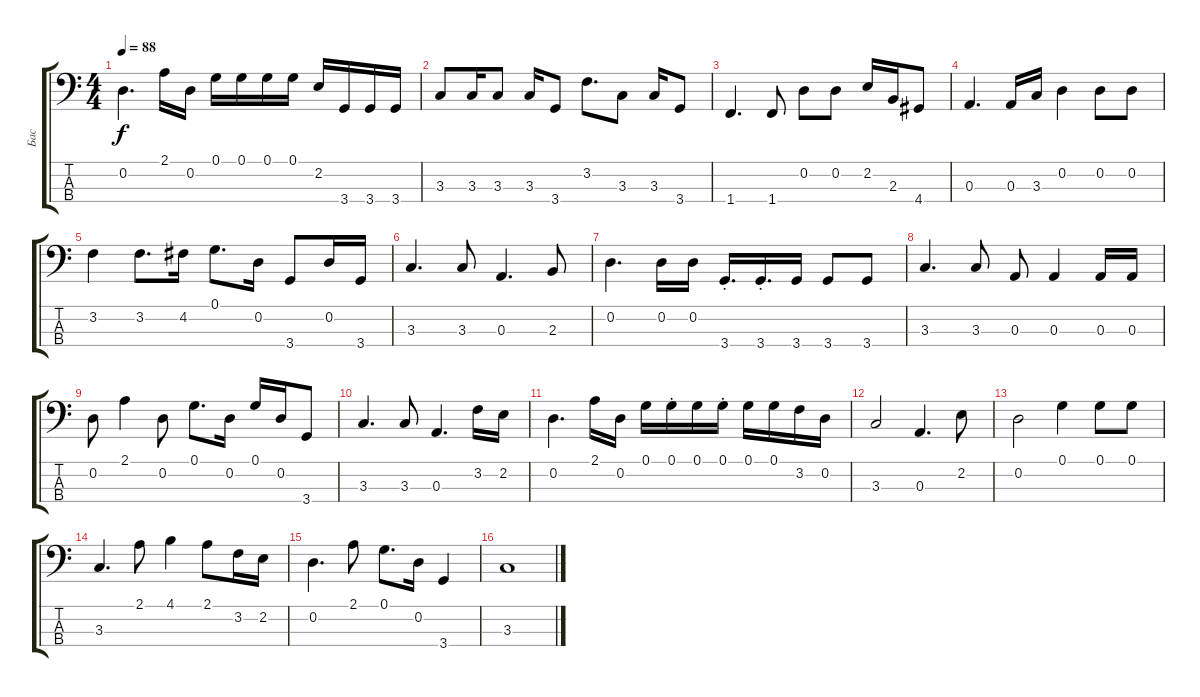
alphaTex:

\track ("Бас" "Бас") {instrument electricbassfinger}
\staff {score tabs}
\tuning (G2 D2 A1 E1) {hide}
\ts (4 4)
\tempo 88
\clef f4
\ks c
0.2.4{d dy f} 2.1.16 0.2.16 0.1.16 0.1.16 0.1.16 0.1.16 2.2.16 3.4.16 3.4.16 3.4.16 |
3.3.8 3.3.16 3.3.8 3.3.16 3.4.8 3.2.8{d} 3.3.8 3.3.16 3.4.8 |
1.4.4{d} 1.4.8 0.2.8 0.2.8 2.2.16 2.3.16 4.4.8 |
0.3.4{d} 0.3.16 3.3.16 0.2.4 0.2.8 0.2.8 |
3.2.4 3.2.8{d} 4.2.16 0.1.8{d} 0.2.16 3.4.8 0.2.16 3.4.16 |
3.3.4{d} 3.3.8 0.3.4{d} 2.3.8 |
0.2.4{d} 0.2.16 0.2.16 3.4{st}.16{d} 3.4{st}.16{d} 3.4.16 3.4.8 3.4.8 |
3.3.4{d} 3.3.8 0.3.8 0.3.4 0.3.16 0.3.16 |
0.2.8 2.1.4 0.2.8 0.1.8{d} 0.2.16 0.1.16 0.2.16 3.4.8 |
3.3.4{d} 3.3.8 0.3.4{d} 3.2.16 2.2.16 |
0.2.4{d} 2.1.16 0.2.16 0.1.16 0.1{st}.16 0.1.16 0.1{st}.16 0.1.16 0.1.16 3.2.16 0.2.16 |
3.3.2 0.3.4{d} 2.2.8 |
0.2.2 0.1.4 0.1.8 0.1.8 |
3.3.4{d} 2.1.8 4.1.4 2.1.8 3.2.16 2.2.16 |
0.2.4{d} 2.1.8 0.1.8{d} 0.2.16 3.4.4 |
3.3.1
